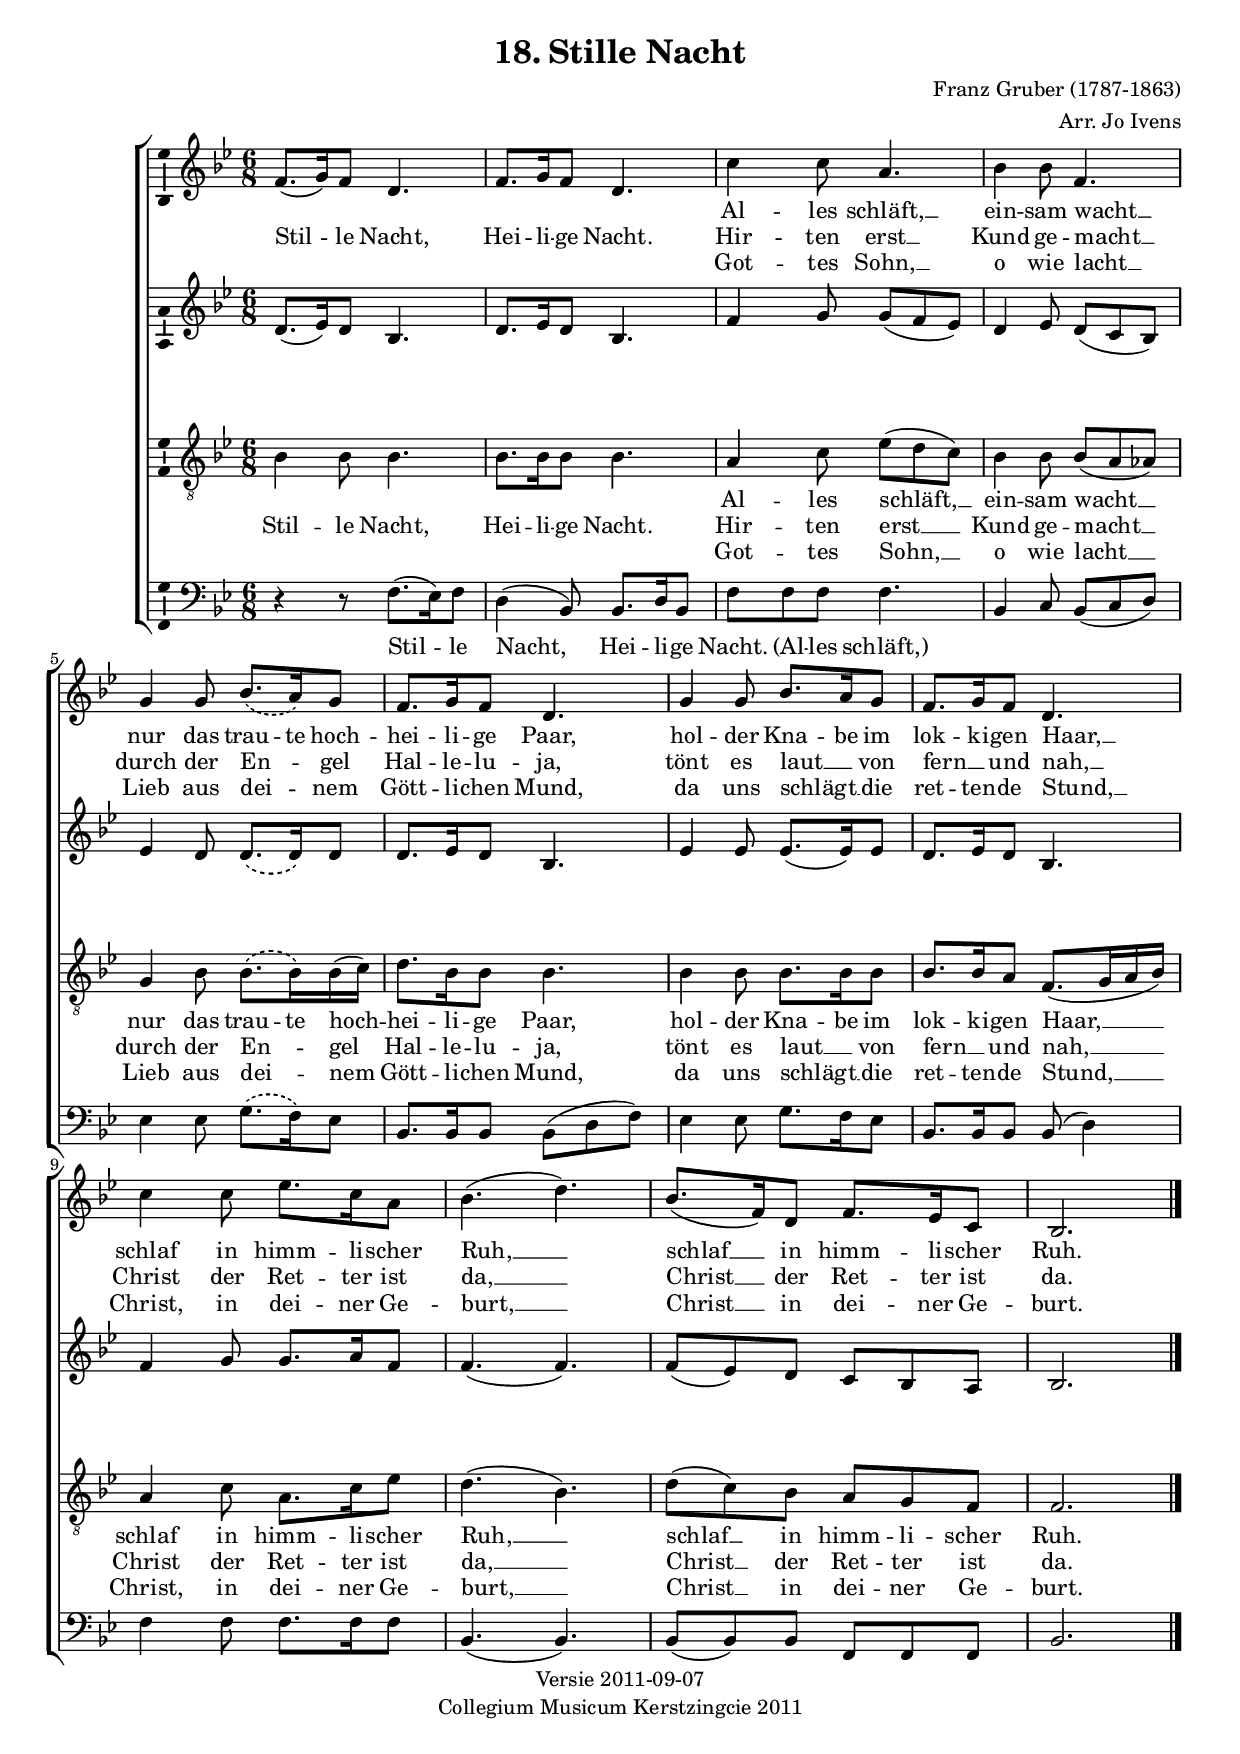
\version "2.12.3"
\version "2.12.3"

% Enter the notes for each voice. Normally I'd do that in \relative
% mode, but in this case I was adapting someone else's version of Stille
% Nacht.
%
% (Relative mode is basically this: instead of specifying the absolute
% octave for each note, assume that each new note is the one at most a
% fourth removed from the preceding one. If you're jumping a quint or
% more, use ' or , to adjust the note's octave upwards/downwards.)

soprano = { 
  \time 6/8 
  \key bes \major 

  f'8.( g'16) f'8 d'4. | 
  f'8. g'16 f'8 d'4. |   
  c''4 c''8 a'4. |       
  % Structurally neatest to have a system linebreak after 'einsam
  % wacht', although it makes the note spacing of the last line a bit
  % stretched.
  bes'4 bes'8 f'4. |     \break

  % Abuse phrasing slur: it doesn't affect lyrics
  \phrasingSlurDashed
  g'4 g'8 bes'8.\( a'16\) g'8 |
  f'8. g'16 f'8 d'4. |
  g'4 g'8 bes'8. a'16 g'8 |
  f'8. g'16 f'8 d'4. |

  c''4 c''8 ees''8. c''16 a'8 |
  bes'4.( d''4.) |
  bes'8.( f'16) d'8 f'8. ees'16 c'8 |
  bes2. |
  \bar "|."
}

alto = {
  \key bes \major
  d'8.( ees'16) d'8 bes4. |
  d'8. ees'16 d'8 bes4. |
  f'4 g'8 g'8( f'8 ees'8) |
  d'4 ees'8 d'8( c'8 bes8) |
          
  % Abuse phrasing slur: it doesn't affect lyrics
  \phrasingSlurDashed
  ees'4 d'8 d'8.\( d'16\) d'8 |
  d'8. ees'16 d'8 bes4. |
  ees'4 ees'8 ees'8.( ees'16) ees'8 |
  d'8. ees'16 d'8 bes4. |

  f'4 g'8 g'8. a'16 f'8 |
  f'4.( f'4.) |
  f'8( ees'8) d'8 c'8 bes8 a8 |
  bes2. |
  \bar "|."
}

% Normally, enter the dynamics (\p, \pp, \<\! etc) inside a voice
% (either all of them, or just the soprano); in this case, though, I've
% entered them separately to be able to put them on their own line
% between the staves
dynamics = {
  s8.\p s16 s2 
  s8.\pp s16 s2 
  s4\p s2 
  s4\pp s2

  s2. 
  s8. s16\> s8\! s4.
  s4 s8 s8.\< s16 s8\!
  s8 s8\> s8\! s4.

  s2. 
  s4.\< s4.\! 
  s8.\> s16 s8 s8 s8 s8\!
  s2.
}

tenor = {
  \key bes \major 
  \clef "treble_8"
  bes4 bes8 bes4. |
  bes8. bes16 bes8 bes4. |
  a4 c'8 ees'8( d'8 c'8) |
  bes4 bes8 bes8( a8 as8) |

  % Abuse phrasing slur: it doesn't affect lyrics
  \phrasingSlurDashed
  g4 bes8 bes8.\( bes16\) bes16( c'16) |
  d'8. bes16 bes8 bes4. |
  bes4 bes8 bes8. bes16 bes8 |
  bes8. bes16 a8 f8.( g16 a16 bes16) |

  a4 c'8 a8. c'16 ees'8 |
  d'4.( bes4.) |
  d'8( c'8) bes8 a8 g8 f8 |
  f2. |
  \bar "|."
}

bass = {
  \key bes \major 
  \clef bass
  r4 r8 f8.( ees16) f8 |
  d4( bes,8) bes,8. d16 bes,8 |
  f8 f8 f8 f4. |
  bes,4 c8 bes,8( c8 d8) |

  % Abuse phrasing slur: it doesn't affect lyrics
  \phrasingSlurDashed
  ees4 ees8 g8.\( f16\) ees8 |
  bes,8. bes,16 bes,8 bes,8( d8 f8) |
  ees4 ees8 g8. f16 ees8 |
  bes,8. bes,16 bes,8 bes,8( d4) |

  f4 f8 f8. f16 f8 |
  bes,4. ( bes,4. ) |
  bes,8( bes,8) bes,8 f,8 f,8 f,8 |
  bes,2. |
  \bar "|."
}

% Done entering the notes.
% Enter the verses in \lyricmode. `--` to separate syllables (syllable
% line is drawn automatically iff there is space); `__` to request an
% extender line; _ to make a syllable last an extra note. (Normally a
% syllable lasts for one note, or one melismata.)

verseOne = \lyricmode {
  % Skip 7 notes
  \repeat unfold 7 { \skip 1 }
  Al -- les schläft, __
  ein -- sam 
    % 'wacht' should line up to its note with its left edge, instead of
    % with its middle.
    \once \override LyricText #'self-alignment-X = #-1
    wacht __
  nur das trau -- te hoch --
  hei -- li -- ge Paar,
  hol -- der Kna -- be im 
  lok -- ki -- gen 
    \once \override LyricText #'self-alignment-X = #-1
    Haar, __
  schlaf in himm -- li -- scher 
  Ruh, __
  schlaf __ in himm -- li -- scher
  Ruh.
}

verseTwo = \lyricmode {
  Stil -- le Nacht,
  Hei -- li -- ge Nacht.
  Hir -- ten erst __
  Kund ge -- 
    \once \override LyricText #'self-alignment-X = #-1
    macht __
  durch der En -- _ gel 
  Hal -- le -- lu -- ja,
  tönt es laut __ _ von 
  fern __ _ und 
    \once \override LyricText #'self-alignment-X = #-1
    nah, __
  Christ der Ret -- ter ist
  da, __
  Christ __ der Ret -- ter ist
  da.
}

verseThree = \lyricmode {
  % Skip 7 notes
  \repeat unfold 7 { \skip 1 }
  Got -- tes Sohn, __
  o wie 
    \once \override LyricText #'self-alignment-X = #-1
    lacht __
  Lieb aus dei -- _ nem
  Gött -- li -- chen Mund,
  da uns schlägt __ _ die 
  ret -- ten -- de 
    \once \override LyricText #'self-alignment-X = #-1
    Stund, __
  Christ, in dei -- ner Ge -- 
  burt, __
  Christ __ in dei -- ner Ge --
  burt.
}

bold = { % italic
  \override Lyrics.LyricText #'font-series = #'bold
}


verseOneNL = \lyricmode {
  Stil -- le nacht, hei -- li -- ge nacht.
  Dav -- ids zoon, __
  lang ver -- 
    \once \override LyricText #'self-alignment-X = #-1
    wacht, __
  die mil -- joe -- nen eens 
  za -- li -- gen zal,
  wordt ge -- bo -- ren in 
  Beth -- le -- hems 
    \once \override LyricText #'self-alignment-X = #-1
    stal. __
  Hij, der schep -- se -- len 
  Heer, __
  Hij, __ der schep -- se -- len 
  Heer.
}

verseTwoNL = \lyricmode {
  Hulp -- loos kind, "hei_" -- _ lig kind,
  dat zo trouw __ 
  zon -- daars 
    \once \override LyricText #'self-alignment-X = #-1
    mint. __
  Ook voor mij hebt g’u
  rijk -- dom ont -- zegd,
  wordt g’op stro en in 
  doe -- ken ge -- 
    \once \override LyricText #'self-alignment-X = #-1
    legd. __
  Leer m’u dan -- ken daar -- 
  voor, __
  "leer mij" u dan -- ken daar -- 
  voor.
}

verseThreeNL = \lyricmode {
  Stil -- le nacht, hei -- li -- ge nacht,
  Vreed’ en heil __
  wordt ge -- 
    \once \override LyricText #'self-alignment-X = #-1
    bracht, __
  aan een we -- reld, ver -- 
  lo -- ren in schuld.
  Gods be -- lof -- te wordt 
  heer -- lijk ver --
    \once \override LyricText #'self-alignment-X = #-1
    vuld.
  A -- men! Go -- de zij eer,
  A -- men! Go -- de zij eer.
}

% The basses briefly do their own thing at the start. Let's give them
% their own line of lyrics.
verseOneBass = \lyricmode {
  Stil -- le Nacht,
  Hei -- li -- ge Nacht.
  "(Al" -- les "schläft,)"
}

verseOneBassNL = \lyricmode {
  Stil -- le nacht,
  hei -- li -- ge nacht.
  Da -- vids zoon,
}


nummer = "18."

\header {
  title = \markup { \nummer "Stille Nacht" }
  composer = "Franz Gruber (1787-1863)"
  arranger = "Arr. Jo Ivens"
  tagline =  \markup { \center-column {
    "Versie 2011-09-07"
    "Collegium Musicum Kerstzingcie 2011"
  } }
}


% Make everything a bit smaller. 
% The normal size of the music font is 20, but that gets things *really*
% jammed together.
#(set-global-staff-size 18)

\score {
  % This bit determines the structure of the layout. A choirstaff
  % containing four staves, in our case, with lyrics in between 1 and 2
  % and between 3 and 4. (Other conceivable option: a choirstaff
  % containing two staves, two voices per stave.
  \new ChoirStaff <<
    \new Staff <<
      \new Voice = "vSoprano" { \soprano }
      \new Lyrics \lyricsto "vSoprano" { \verseOne }
      \new Lyrics \lyricsto "vSoprano" { \verseTwo }
      \new Lyrics \lyricsto "vSoprano" { \verseThree }
    >>
    \new Staff { \alto }

    \new Dynamics { \dynamics }

    \new Staff <<
      \new Voice = "vTenor" { \tenor }
      \new Lyrics \lyricsto "vTenor" { \verseOne }
      \new Lyrics \lyricsto "vTenor" { \verseTwo }
      \new Lyrics \lyricsto "vTenor" { \verseThree }
    >>
    \new Staff <<
      \new Voice = "vBass" { \bass }
      \new Lyrics \lyricsto "vBass" { \verseOneBass }
    >>
  >>

  \layout { 
    % modify ChoirStaff context to accept Dynamics context. This lets us
    % print the dynamics in the middle.
    \context {
      \ChoirStaff
      \accepts Dynamics
    }
    % We can haz ambitus to display pitch range?
    % Also? No need to preted a staff is bigger than it is. We want to
    % fit everything on one page, after all.
    \context { \Staff 
      \consists "Ambitus_engraver"
      \override VerticalAxisGroup #'minimum-Y-extent = #'(-2 . 2)
    }
    % More height-saving tweaks
    \context { \Lyrics 
      \override VerticalAxisGroup #'Y-extent = #'(-0.1 . 0.1)
      \override VerticalAxisGroup #'minimum-Y-extent = #'(0 . 0)
    }
    % define Dynamics context
    \context {
      \type "Engraver_group"
      \name Dynamics
      \alias Voice
      \consists "Output_property_engraver"
      \consists "Piano_pedal_engraver"
      \consists "Script_engraver"
      \consists "New_dynamic_engraver"
      \consists "Dynamic_align_engraver"
      \consists "Text_engraver"
      \consists "Skip_event_swallow_translator"
      \consists "Axis_group_engraver"

      pedalSustainStrings = #'("Ped." "*Ped." "*")
      pedalUnaCordaStrings = #'("una corda" "" "tre corde")
      \override DynamicLineSpanner #'Y-offset = #0
      \override TextScript #'font-size = #2
      \override TextScript #'font-shape = #'italic
      \override VerticalAxisGroup #'minimum-Y-extent = #'(-1 . 1)
    }
  }
}
